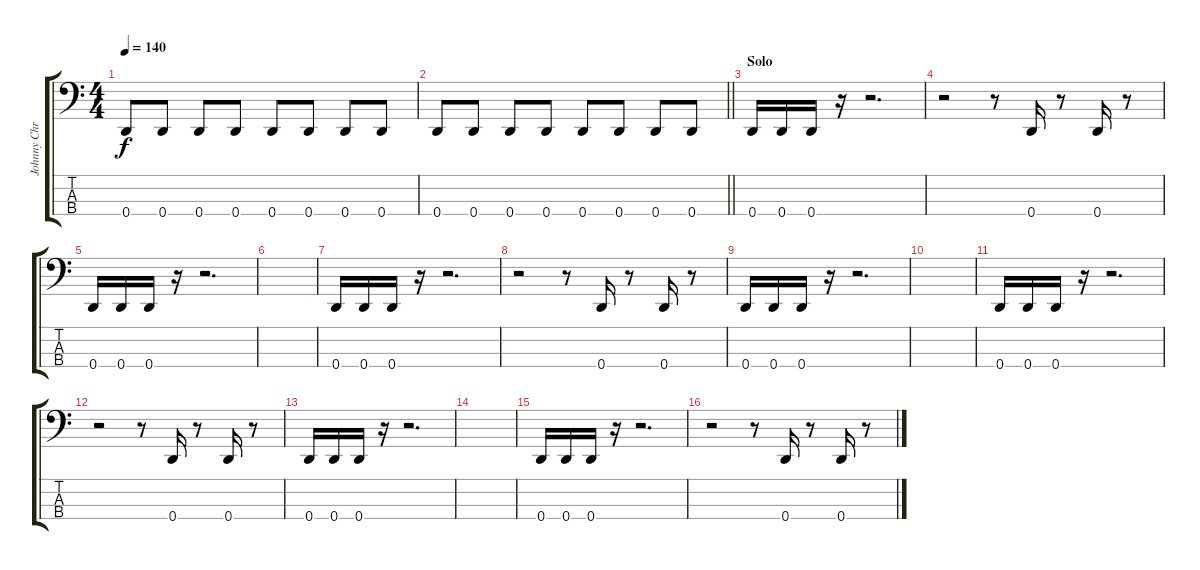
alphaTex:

\track ("Johnny Christ" "Johnny Chr") {instrument electricbassfinger}
\staff {score tabs}
\tuning (G2 D2 A1 D1) {hide}
\ts (4 4)
\tempo 140
\clef f4
\ks c
0.4.8{dy f} 0.4.8 0.4.8 0.4.8 0.4.8 0.4.8 0.4.8 0.4.8 |
\barLineRight lightlight
0.4.8 0.4.8 0.4.8 0.4.8 0.4.8 0.4.8 0.4.8 0.4.8 |
\section ("" "Solo")
0.4.16 0.4.16 0.4.16 r.16 r.2{d} |
r.2 r.8 0.4.16 r.8 0.4.16 r.8 |
0.4.16 0.4.16 0.4.16 r.16 r.2{d} |
|
0.4.16 0.4.16 0.4.16 r.16 r.2{d} |
r.2 r.8 0.4.16 r.8 0.4.16 r.8 |
0.4.16 0.4.16 0.4.16 r.16 r.2{d} |
|
0.4.16 0.4.16 0.4.16 r.16 r.2{d} |
r.2 r.8 0.4.16 r.8 0.4.16 r.8 |
0.4.16 0.4.16 0.4.16 r.16 r.2{d} |
|
0.4.16 0.4.16 0.4.16 r.16 r.2{d} |
r.2 r.8 0.4.16 r.8 0.4.16 r.8
